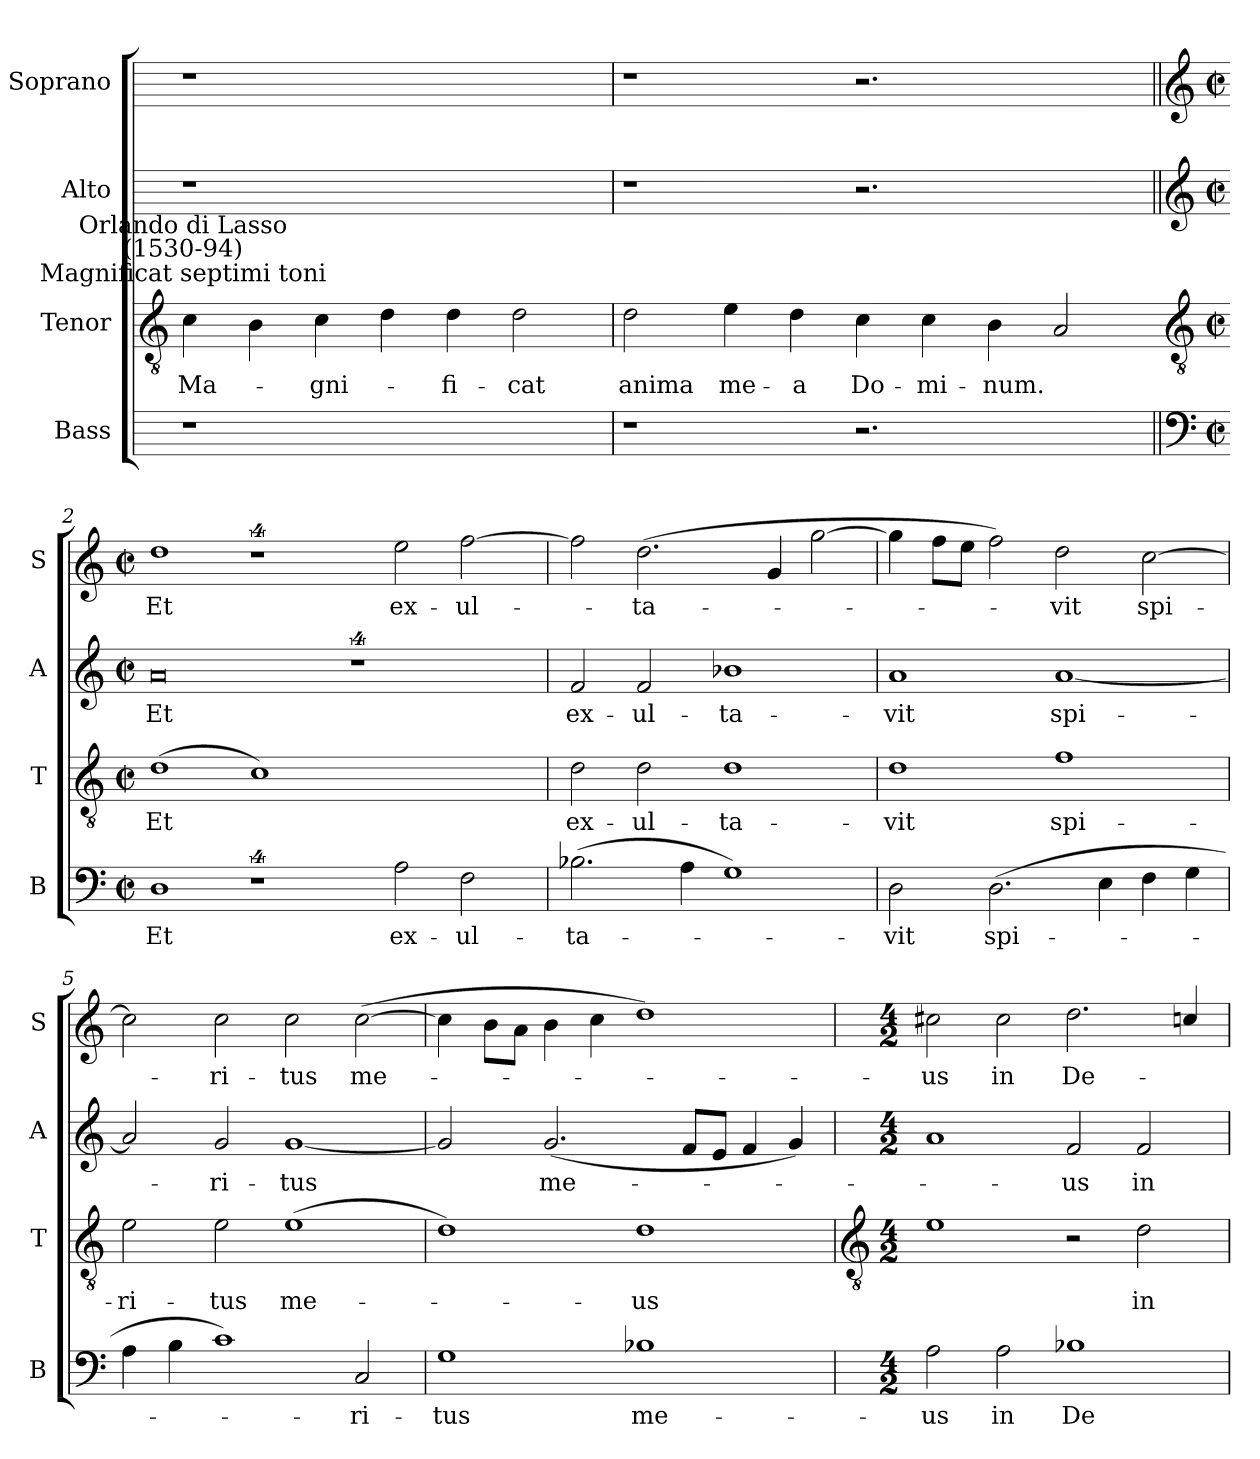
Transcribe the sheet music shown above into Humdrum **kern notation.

**kern	**text	**kern	**text	**kern	**text	**kern	**text
*part4	*part4	*part3	*part3	*part2	*part2	*part1	*part1
*staff4	*staff4	*staff3	*staff3	*staff2	*staff2	*staff1	*staff1
*I"Bass	*	*I"Tenor	*	*I"Alto	*	*I"Soprano	*
*I'B	*	*I'T	*	*I'A	*	*I'S	*
*	*	*clefGv2	*	*	*	*	*
*	*	*k[]	*	*	*	*	*
*	*	*C:	*	*	*	*	*
=	=	=	=	=	=	=	=
!	!	!LO:TX:a:cj:t=Magnificat septimi toni	!	!	!	!	!
!	!	!LO:TX:a:cj:t=Orlando di Lasso\n(1530-94)	!	!	!	!	!
!	!	!	!LO:LY:b	!	!	!	!
1r	.	4c	Ma-	1r	.	1r	.
.	.	4B	.	.	.	.	.
!	!	!	!LO:LY:b	!	!	!	!
.	.	4c	gni-	.	.	.	.
.	.	4d	.	.	.	.	.
!	!	!	!LO:LY:b	!	!	!	!
2.ryy	.	4d	fi-	2.ryy	.	2.ryy	.
!	!	!	!LO:LY:b	!	!	!	!
.	.	2d	-cat	.	.	.	.
=1	=1	=1	=1	=1	=1	=1	=1
!	!	!	!LO:LY:b	!	!	!	!
1r	.	2d	anima	1r	.	1r	.
!	!	!	!LO:LY:b	!	!	!	!
.	.	4e	me-	.	.	.	.
!	!	!	!LO:LY:b	!	!	!	!
.	.	4d	-a	.	.	.	.
!	!	!	!LO:LY:b	!	!	!	!
2.r	.	4c	Do-	2.r	.	2.r	.
!	!	!	!LO:LY:b	!	!	!	!
.	.	4c	-mi-	.	.	.	.
!	!	!	!LO:LY:b	!	!	!	!
.	.	4B	-num.	.	.	.	.
2ryy	.	2A	.	2ryy	.	2ryy	.
!!LO:LB:g=z
=2||	=2||	=2-	=2||	=2||	=2||	=2||	=2||
*clefF4	*	*clefGv2	*	*clefG2	*	*clefG2	*
*k[]	*	*	*	*k[]	*	*k[]	*
*C:	*	*	*	*C:	*	*C:	*
*M4/2	*	*M4/2	*	*M4/2	*	*M4/2	*
*met(c|)	*	*met(c|)	*	*met(c|)	*	*met(c|)	*
!	!LO:LY:b	!	!LO:LY:b	!	!LO:LY:b	!	!LO:LY:b
1D	Et	(>1d	Et	0a	Et	1dd	Et
4%5r	.	1c)	.	.	.	4%5r	.
.	.	1ryy	.	4%5r	.	.	.
!	!LO:LY:b	!	!	!	!	!	!LO:LY:b
2A	ex-	.	.	.	.	2ee	ex-
!	!LO:LY:b	!	!	!	!	!	!LO:LY:b
2F	-ul-	.	.	.	.	[2ff	-ul-
.	.	4ryy	.	.	.	.	.
=3	=3	=3	=3	=3	=3	=3	=3
!	!LO:LY:b	!	!LO:LY:b	!	!LO:LY:b	!	!
(>2.B-	-ta-	2d	ex-	2f	ex-	2ff]	.
!	!	!	!LO:LY:b	!	!LO:LY:b	!	!LO:LY:b
.	.	2d	-ul-	2f	-ul-	(>2.dd	ta-
4A	.	.	.	.	.	.	.
!	!	!	!LO:LY:b	!	!LO:LY:b	!	!
1G)	.	1d	-ta-	1b-	-ta-	.	.
.	.	.	.	.	.	4g	.
.	.	.	.	.	.	[2gg	.
=4	=4	=4	=4	=4	=4	=4	=4
!	!LO:LY:b	!	!LO:LY:b	!	!LO:LY:b	!	!
2D	vit	1d	-vit	1a	-vit	4gg]	.
.	.	.	.	.	.	8ffL	.
.	.	.	.	.	.	8eeJ	.
!	!LO:LY:b	!	!	!	!	!	!
(>2.D	spi-	.	.	.	.	2ff)	.
!	!	!	!LO:LY:b	!	!LO:LY:b	!	!LO:LY:b
.	.	1f	spi-	[1a	spi-	2dd	vit
4E	.	.	.	.	.	.	.
!	!	!	!	!	!	!	!LO:LY:b
4F	.	.	.	.	.	[2cc	spi-
4G	.	.	.	.	.	.	.
=5	=5	=5	=5	=5	=5	=5	=5
!	!	!	!LO:LY:b	!	!	!	!
4A	.	2e	-ri-	2a]	.	2cc]	.
4B	.	.	.	.	.	.	.
!	!	!	!LO:LY:b	!	!LO:LY:b	!	!LO:LY:b
1c)	.	2e	-tus	2g	ri-	2cc	ri-
!	!	!	!LO:LY:b	!	!LO:LY:b	!	!LO:LY:b
.	.	(>1e	me-	[1g	-tus	2cc	-tus
!	!LO:LY:b	!	!	!	!	!	!LO:LY:b
2C	ri-	.	.	.	.	(>[2cc	me-
=6	=6	=6	=6	=6	=6	=6	=6
!	!LO:LY:b	!	!	!	!	!	!
1G	-tus	1d)	.	2g]	.	4cc]	.
.	.	.	.	.	.	8b\L	.
.	.	.	.	.	.	8a\J	.
!	!	!	!	!	!LO:LY:b	!	!
.	.	.	.	(<2.g	me-	4b	.
.	.	.	.	.	.	4cc	.
!	!LO:LY:b	!	!LO:LY:b	!	!	!	!
1B-X	me-	1d	us	.	.	1dd)	.
.	.	.	.	8fL	.	.	.
.	.	.	.	8eJ	.	.	.
.	.	.	.	4f	.	.	.
.	.	.	.	4g)	.	.	.
!!LO:LB:g=z
=7	=7	=7	=7	=7	=7	=7	=7
*	*	*clefGv2	*	*	*	*	*
*M4/2	*	*M4/2	*	*M4/2	*	*M4/2	*
!	!LO:LY:b	!	!	!	!	!	!LO:LY:b
2A	-us	1e	.	1a	.	2cc#X	us
!	!LO:LY:b	!	!	!	!	!	!LO:LY:b
2A	in	.	.	.	.	2cc#	in
!	!LO:LY:b	!	!	!	!LO:LY:b	!	!LO:LY:b
1B-X	De-	2r	.	2f	us	2.dd	De-
!	!	!	!LO:LY:b	!	!LO:LY:b	!	!
.	.	2d	in	2f	in	.	.
.	.	.	.	.	.	4cc/	.
=	=	=	=	=	=	=	=
*-	*-	*-	*-	*-	*-	*-	*-
